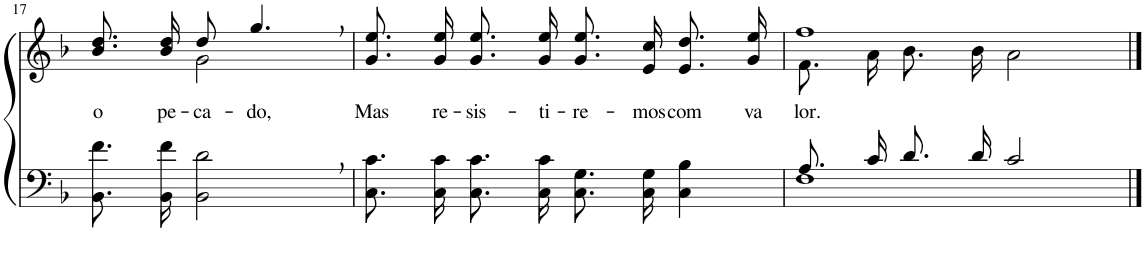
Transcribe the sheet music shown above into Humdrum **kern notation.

**kern	**kern	**text
*part2	*part1	*part1
*staff2	*staff1	*staff1
*I"Parte III e IV	*I"Parte I e II	*
!!LO:PB:g=z
*clefF4	*clefG2	*
*Trd2c3	*Trd2c3	*
*k[b-]	*k[b-]	*
*M4/4	*M4/4	*
=17	=17	=17
!	!	!LO:LY:b
*	*^	*
8.BB-\ 8.f\L	8.b-\ 8.dd\L	4ryy	o
!	!	!	!LO:LY:b
16BB-\ 16f\Jk	16b-\ 16dd\Jk	.	pe-
!	!	!	!LO:LY:b
2BB-\, 2d\,	8dd/	2g\	-ca-
!	!	!	!LO:LY:b
.	4.gg,/	.	-do,
*	*v	*v	*
=18	=18	=18
!	!	!LO:LY:b
8.C\ 8.c\L	8.g\ 8.ee\L	Mas
!	!	!LO:LY:b
16C\ 16c\Jk	16g\ 16ee\Jk	re-
!	!	!LO:LY:b
8.C\ 8.c\L	8.g\ 8.ee\L	-sis-
!	!	!LO:LY:b
16C\ 16c\Jk	16g\ 16ee\Jk	-ti-
!	!	!LO:LY:b
8.C\ 8.G\L	8.g/ 8.ee/L	-re-
!	!	!LO:LY:b
16C\ 16G\Jk	16e/ 16cc/Jk	-mos
!	!	!LO:LY:b
4C\ 4B-\	8.e/ 8.dd/L	com
!	!	!LO:LY:b
.	16g/ 16ee/Jk	va-
=19	=19	=19
*^	*^	*
!	!	!	!	!LO:LY:b
8.A/L	1F	1ff	8.f\L	-lor.
16c/Jk	.	.	16a\Jk	.
8.d/L	.	.	8.b-\L	.
16d/Jk	.	.	16b-\Jk	.
2c/	.	.	2a\	.
*v	*v	*	*	*
*	*v	*v	*
==	==	==
*-	*-	*-
